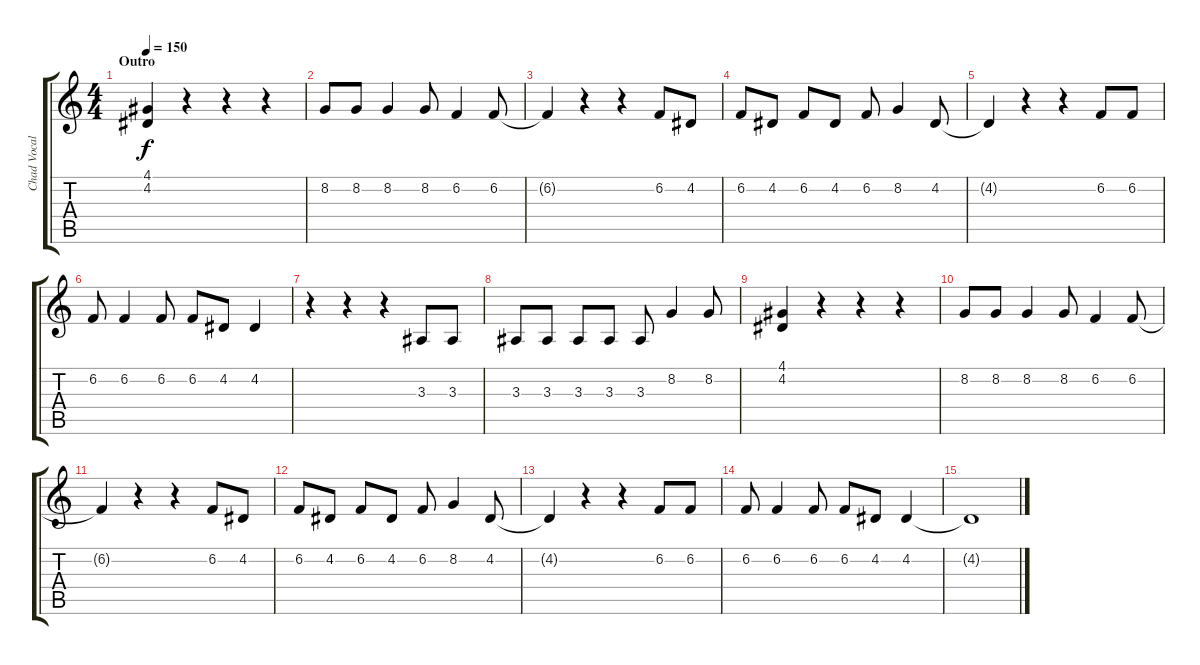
\track ("Chad Vocal" "Chad Vocal") {instrument brightacousticpiano}
\staff {score tabs}
\tuning (E4 B3 G3 D3 A2 E2) {hide}
\ts (4 4)
\section ("" "Outro")
\tempo 150
\clef g2
\ks c
(4.1 4.2).4{dy f} r.4 r.4 r.4 |
8.2.8 8.2.8 8.2.4 8.2.8 6.2.4 6.2.8 |
6.2{t}.4 r.4 r.4 6.2.8 4.2.8 |
6.2.8 4.2.8 6.2.8 4.2.8 6.2.8 8.2.4 4.2.8 |
4.2{t}.4 r.4 r.4 6.2.8 6.2.8 |
6.2.8 6.2.4 6.2.8 6.2.8 4.2.8 4.2.4 |
r.4 r.4 r.4 3.3.8 3.3.8 |
3.3.8 3.3.8 3.3.8 3.3.8 3.3.8 8.2.4 8.2.8 |
(4.1 4.2).4 r.4 r.4 r.4 |
8.2.8 8.2.8 8.2.4 8.2.8 6.2.4 6.2.8 |
6.2{t}.4 r.4 r.4 6.2.8 4.2.8 |
6.2.8 4.2.8 6.2.8 4.2.8 6.2.8 8.2.4 4.2.8 |
4.2{t}.4 r.4 r.4 6.2.8 6.2.8 |
6.2.8 6.2.4 6.2.8 6.2.8 4.2.8 4.2.4 |
4.2{t}.1
